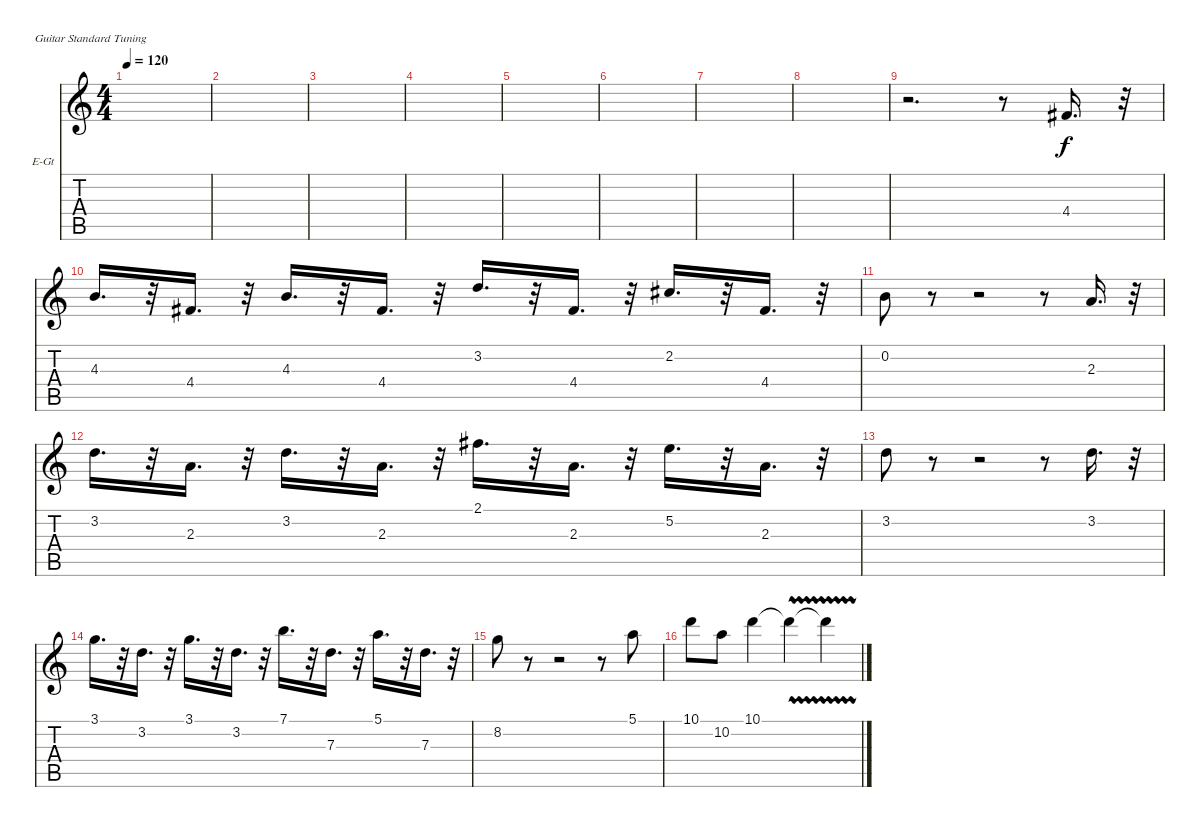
\defaultSystemsLayout 4
\bracketExtendMode nobrackets
\firstSystemTrackNameOrientation horizontal
\otherSystemsTrackNameOrientation horizontal
\track ("Jazz Guitar" "E-Gt") {instrument electricguitarjazz}
\staff {score tabs}
\tuning (E4 B3 G3 D3 A2 E2)
\ts (4 4)
\tempo 120
\clef g2
\ks c
|
|
|
|
|
|
|
|
r.2{d} r.8 4.4.16{d} r.32 |
4.3.16{d} r.32 4.4.16{d} r.32 4.3.16{d} r.32 4.4.16{d} r.32 3.2.16{d} r.32 4.4.16{d} r.32 2.2.16{d} r.32 4.4.16{d} r.32 |
0.2.8 r.8 r.2 r.8 2.3.16{d} r.32 |
3.2.16{d} r.32 2.3.16{d} r.32 3.2.16{d} r.32 2.3.16{d} r.32 2.1.16{d} r.32 2.3.16{d} r.32 5.2.16{d} r.32 2.3.16{d} r.32 |
3.2.8 r.8 r.2 r.8 3.2.16{d} r.32 |
3.1.16{d} r.32 3.2.16{d} r.32 3.1.16{d} r.32 3.2.16{d} r.32 7.1.16{d} r.32 7.3.16{d} r.32 5.1.16{d} r.32 7.3.16{d} r.32 |
8.2.8 r.8 r.2 r.8 5.1.8 |
10.1.8 10.2.8 10.1.4 10.1{vw t}.4 10.1{vw t}.4
